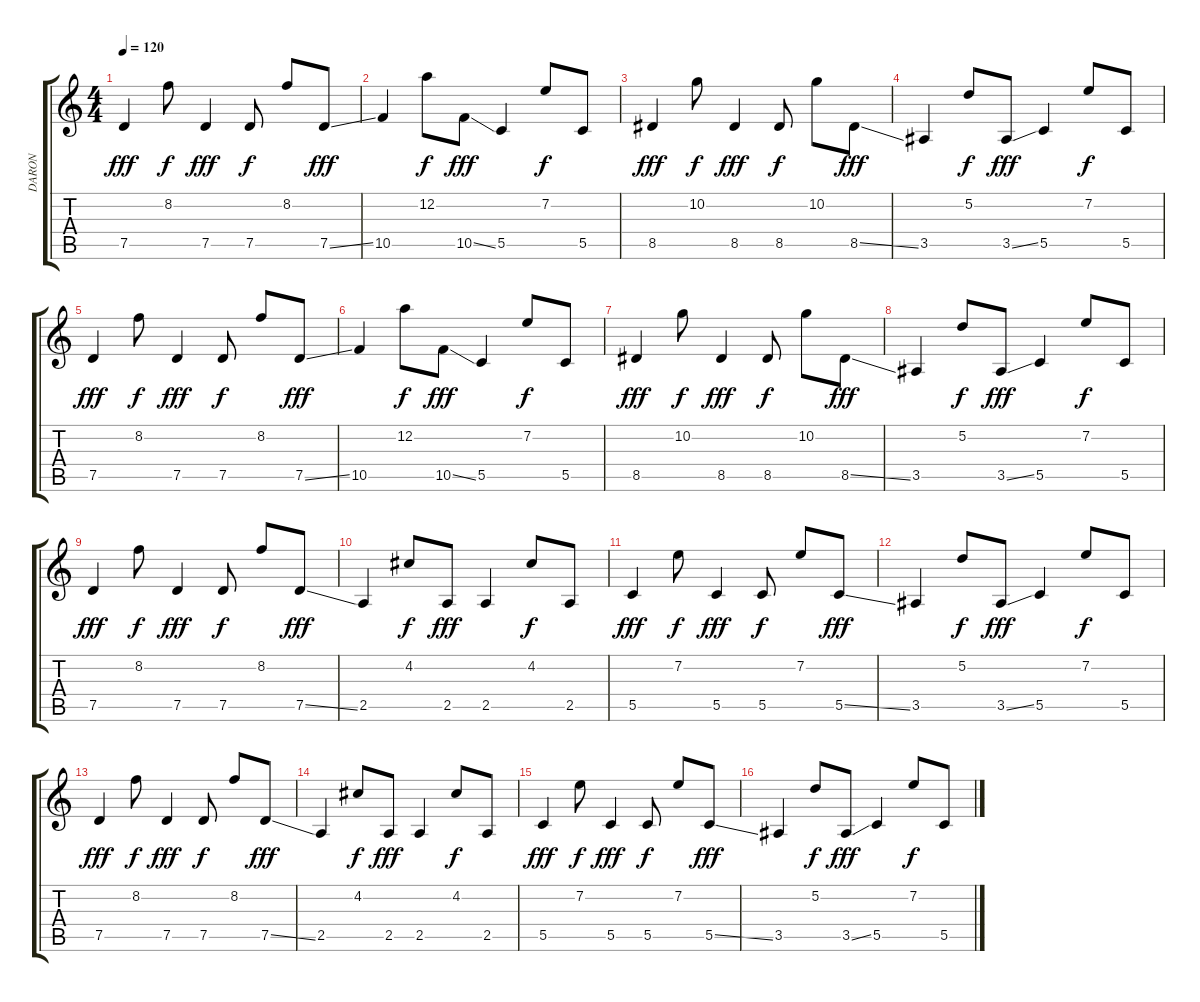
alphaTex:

\track ("DARON" "DARON") {instrument acousticguitarsteel}
\staff {score tabs}
\tuning (D4 A3 F3 C3 G2 C2) {hide}
\ts (4 4)
\tempo 120
\clef g2
\ks c
7.5.4{dy fff} 8.2.8{dy f} 7.5.4{dy fff} 7.5.8{dy f} 8.2.8 7.5{ss}.8{dy fff} |
10.5.4 12.2.8{dy f} 10.5{ss}.8{dy fff} 5.5.4 7.2.8{dy f} 5.5.8 |
8.5.4{dy fff} 10.2.8{dy f} 8.5.4{dy fff} 8.5.8{dy f} 10.2.8 8.5{ss}.8{dy fff} |
3.5.4 5.2.8{dy f} 3.5{ss}.8{dy fff} 5.5.4 7.2.8{dy f} 5.5.8 |
7.5.4{dy fff} 8.2.8{dy f} 7.5.4{dy fff} 7.5.8{dy f} 8.2.8 7.5{ss}.8{dy fff} |
10.5.4 12.2.8{dy f} 10.5{ss}.8{dy fff} 5.5.4 7.2.8{dy f} 5.5.8 |
8.5.4{dy fff} 10.2.8{dy f} 8.5.4{dy fff} 8.5.8{dy f} 10.2.8 8.5{ss}.8{dy fff} |
3.5.4 5.2.8{dy f} 3.5{ss}.8{dy fff} 5.5.4 7.2.8{dy f} 5.5.8 |
7.5.4{dy fff} 8.2.8{dy f} 7.5.4{dy fff} 7.5.8{dy f} 8.2.8 7.5{ss}.8{dy fff} |
2.5.4 4.2.8{dy f} 2.5.8{dy fff} 2.5.4 4.2.8{dy f} 2.5.8 |
5.5.4{dy fff} 7.2.8{dy f} 5.5.4{dy fff} 5.5.8{dy f} 7.2.8 5.5{ss}.8{dy fff} |
3.5.4 5.2.8{dy f} 3.5{ss}.8{dy fff} 5.5.4 7.2.8{dy f} 5.5.8 |
7.5.4{dy fff} 8.2.8{dy f} 7.5.4{dy fff} 7.5.8{dy f} 8.2.8 7.5{ss}.8{dy fff} |
2.5.4 4.2.8{dy f} 2.5.8{dy fff} 2.5.4 4.2.8{dy f} 2.5.8 |
5.5.4{dy fff} 7.2.8{dy f} 5.5.4{dy fff} 5.5.8{dy f} 7.2.8 5.5{ss}.8{dy fff} |
3.5.4 5.2.8{dy f} 3.5{ss}.8{dy fff} 5.5.4 7.2.8{dy f} 5.5.8
